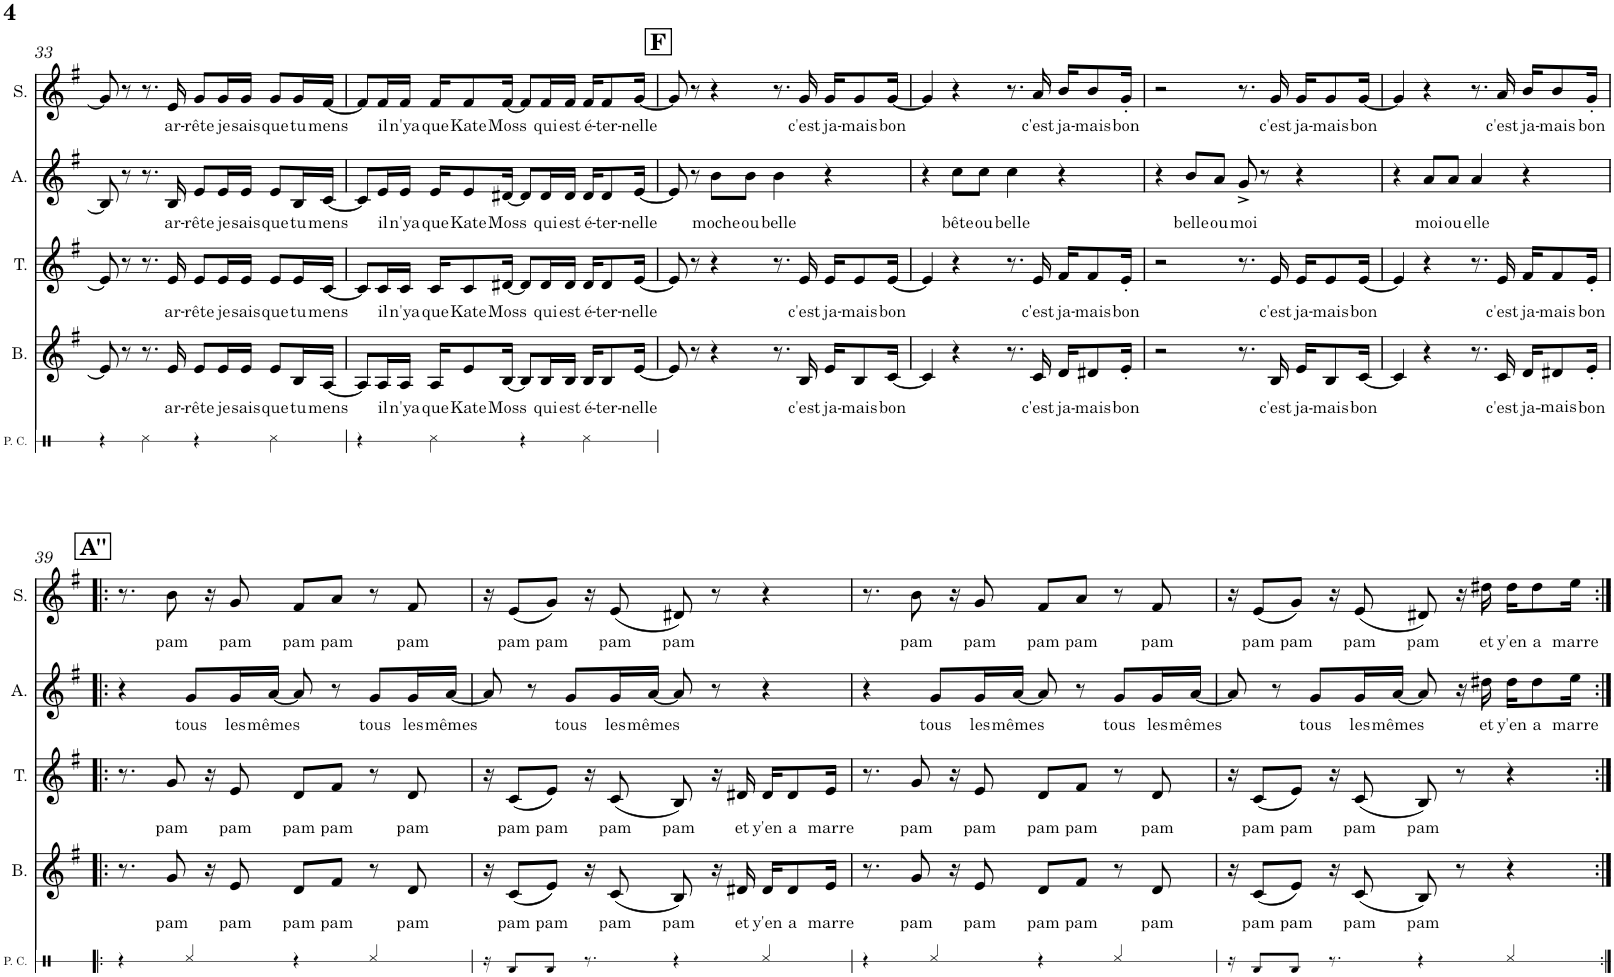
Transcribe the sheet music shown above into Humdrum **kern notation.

**kern	**kern	**text	**kern	**text	**kern	**text	**kern	**text
*part5	*part4	*part4	*part3	*part3	*part2	*part2	*part1	*part1
*staff5	*staff4	*staff4	*staff3	*staff3	*staff2	*staff2	*staff1	*staff1
*I"Perc. corp.	*I"Basse	*	*I"Ténor	*	*I"Alto	*	*I"Soprano	*
*I'P. C.	*I'B.	*	*I'T.	*	*I'A.	*	*I'S.	*
!!LO:PB:g=z
*clefX	*clefG2	*	*clefG2	*	*clefG2	*	*clefG2	*
*k[]	*k[f#]	*	*k[f#]	*	*k[f#]	*	*k[f#]	*
*M4/4	*M4/4	*	*M4/4	*	*M4/4	*	*M4/4	*
=33	=33	=33	=33	=33	=33	=33	=33	=33
4r	8e/]	.	8e/]	.	8B/]	.	8g/]	.
.	8r	.	8r	.	8r	.	8r	.
4Rf\	8.r	.	8.r	.	8.r	.	8.r	.
!	!	!LO:LY:b	!	!LO:LY:b	!	!LO:LY:b	!	!LO:LY:b
.	16e/	ar-	16e/	ar-	16B/	ar-	16e/	ar-
!	!	!LO:LY:b	!	!LO:LY:b	!	!LO:LY:b	!	!LO:LY:b
4r	8e/L	-rête	8e/L	-rête	8e/L	-rête	8g/L	-rête
!	!	!LO:LY:b	!	!LO:LY:b	!	!LO:LY:b	!	!LO:LY:b
.	16e/L	je	16e/L	je	16e/L	je	16g/L	je
!	!	!LO:LY:b	!	!LO:LY:b	!	!LO:LY:b	!	!LO:LY:b
.	16e/JJ	sais	16e/JJ	sais	16e/JJ	sais	16g/JJ	sais
!	!	!LO:LY:b	!	!LO:LY:b	!	!LO:LY:b	!	!LO:LY:b
4Rf\	8e/L	que	8e/L	que	8e/L	que	8g/L	que
!	!	!LO:LY:b	!	!LO:LY:b	!	!LO:LY:b	!	!LO:LY:b
.	16B/L	tu	16e/L	tu	16B/L	tu	16g/L	tu
!	!	!LO:LY:b	!	!LO:LY:b	!	!LO:LY:b	!	!LO:LY:b
.	[16A/JJ	mens	[16c/JJ	mens	[16c/JJ	mens	[16f#/JJ	mens
=34	=34	=34	=34	=34	=34	=34	=34	=34
4r	8A/L]	.	8c/L]	.	8c/L]	.	8f#/L]	.
!	!	!LO:LY:b	!	!LO:LY:b	!	!LO:LY:b	!	!LO:LY:b
.	16A/L	il	16c/L	il	16e/L	il	16f#/L	il
!	!	!LO:LY:b	!	!LO:LY:b	!	!LO:LY:b	!	!LO:LY:b
.	16A/JJ	n'ya	16c/JJ	n'ya	16e/JJ	n'ya	16f#/JJ	n'ya
!	!	!LO:LY:b	!	!LO:LY:b	!	!LO:LY:b	!	!LO:LY:b
4Rf\	16A/KL	que	16c/KL	que	16e/KL	que	16f#/KL	que
!	!	!LO:LY:b	!	!LO:LY:b	!	!LO:LY:b	!	!LO:LY:b
.	8e/	Kate	8c/	Kate	8e/	Kate	8f#/	Kate
!	!	!LO:LY:b	!	!LO:LY:b	!	!LO:LY:b	!	!LO:LY:b
.	[16B/Jk	Moss	[16d#X/Jk	Moss	[16d#X/Jk	Moss	[16f#/Jk	Moss
4r	8B/L]	.	8d#/L]	.	8d#/L]	.	8f#/L]	.
!	!	!LO:LY:b	!	!LO:LY:b	!	!LO:LY:b	!	!LO:LY:b
.	16B/L	qui	16d#/L	qui	16d#/L	qui	16f#/L	qui
!	!	!LO:LY:b	!	!LO:LY:b	!	!LO:LY:b	!	!LO:LY:b
.	16B/JJ	est	16d#/JJ	est	16d#/JJ	est	16f#/JJ	est
!	!	!LO:LY:b	!	!LO:LY:b	!	!LO:LY:b	!	!LO:LY:b
4Rf\	16B/KL	é-	16d#/KL	é-	16d#/KL	é-	16f#/KL	é-
!	!	!LO:LY:b	!	!LO:LY:b	!	!LO:LY:b	!	!LO:LY:b
.	8B/	-ter-	8d#/	-ter-	8d#/	-ter-	8f#/	-ter-
!	!	!LO:LY:b	!	!LO:LY:b	!	!LO:LY:b	!	!LO:LY:b
.	[16e/Jk	-nelle	[16e/Jk	-nelle	[16e/Jk	-nelle	[16g/Jk	-nelle
!!LO:REH:place=s1:a:B:cj:fs=14:t=F
=35	=35	=35	=35	=35	=35	=35	=35	=35
1r	8e/]	.	8e/]	.	8e/]	.	8g/]	.
.	8r	.	8r	.	8r	.	8r	.
!	!	!	!	!	!	!LO:LY:b	!	!
.	4r	.	4r	.	8b\L	moche	4r	.
!	!	!	!	!	!	!LO:LY:b	!	!
.	.	.	.	.	8b\J	ou	.	.
!	!	!	!	!	!	!LO:LY:b	!	!
.	8.r	.	8.r	.	4b\	belle	8.r	.
!	!	!LO:LY:b	!	!LO:LY:b	!	!	!	!LO:LY:b
.	16B/	c'est	16e/	c'est	.	.	16g/	c'est
!	!	!LO:LY:b	!	!LO:LY:b	!	!	!	!LO:LY:b
.	16e/KL	ja-	16e/KL	ja-	4r	.	16g/KL	ja-
!	!	!LO:LY:b	!	!LO:LY:b	!	!	!	!LO:LY:b
.	8B/	-mais	8e/	-mais	.	.	8g/	-mais
!	!	!LO:LY:b	!	!LO:LY:b	!	!	!	!LO:LY:b
.	[16c/Jk	bon	[16e/Jk	bon	.	.	[16g/Jk	bon
=36	=36	=36	=36	=36	=36	=36	=36	=36
1r	4c/]	.	4e/]	.	4r	.	4g/]	.
!	!	!	!	!	!	!LO:LY:b	!	!
.	4r	.	4r	.	8cc\L	bête	4r	.
!	!	!	!	!	!	!LO:LY:b	!	!
.	.	.	.	.	8cc\J	ou	.	.
!	!	!	!	!	!	!LO:LY:b	!	!
.	8.r	.	8.r	.	4cc\	belle	8.r	.
!	!	!LO:LY:b	!	!LO:LY:b	!	!	!	!LO:LY:b
.	16c/	c'est	16e/	c'est	.	.	16a/	c'est
!	!	!LO:LY:b	!	!LO:LY:b	!	!	!	!LO:LY:b
.	16d/KL	ja-	16f#/KL	ja-	4r	.	16b/KL	ja-
!	!	!LO:LY:b	!	!LO:LY:b	!	!	!	!LO:LY:b
.	8d#X/	-mais	8f#/	-mais	.	.	8b/	-mais
!	!	!LO:LY:b	!	!LO:LY:b	!	!	!	!LO:LY:b
.	16e'/Jk	bon	16e'/Jk	bon	.	.	16g'/Jk	bon
=37	=37	=37	=37	=37	=37	=37	=37	=37
1r	2r	.	2r	.	4r	.	2r	.
!	!	!	!	!	!	!LO:LY:b	!	!
.	.	.	.	.	8b/L	belle	.	.
!	!	!	!	!	!	!LO:LY:b	!	!
.	.	.	.	.	8a/J	ou	.	.
!	!	!	!	!	!	!LO:LY:b	!	!
.	8.r	.	8.r	.	8g^/	moi	8.r	.
.	.	.	.	.	8r	.	.	.
!	!	!LO:LY:b	!	!LO:LY:b	!	!	!	!LO:LY:b
.	16B/	c'est	16e/	c'est	.	.	16g/	c'est
!	!	!LO:LY:b	!	!LO:LY:b	!	!	!	!LO:LY:b
.	16e/KL	ja-	16e/KL	ja-	4r	.	16g/KL	ja-
!	!	!LO:LY:b	!	!LO:LY:b	!	!	!	!LO:LY:b
.	8B/	-mais	8e/	-mais	.	.	8g/	-mais
!	!	!LO:LY:b	!	!LO:LY:b	!	!	!	!LO:LY:b
.	[16c/Jk	bon	[16e/Jk	bon	.	.	[16g/Jk	bon
=38	=38	=38	=38	=38	=38	=38	=38	=38
1r	4c/]	.	4e/]	.	4r	.	4g/]	.
!	!	!	!	!	!	!LO:LY:b	!	!
.	4r	.	4r	.	8a/L	moi	4r	.
!	!	!	!	!	!	!LO:LY:b	!	!
.	.	.	.	.	8a/J	ou	.	.
!	!	!	!	!	!	!LO:LY:b	!	!
.	8.r	.	8.r	.	4a/	elle	8.r	.
!	!	!LO:LY:b	!	!LO:LY:b	!	!	!	!LO:LY:b
.	16c/	c'est	16e/	c'est	.	.	16a/	c'est
!	!	!LO:LY:b	!	!LO:LY:b	!	!	!	!LO:LY:b
.	16d/KL	ja-	16f#/KL	ja-	4r	.	16b/KL	ja-
!	!	!LO:LY:b	!	!LO:LY:b	!	!	!	!LO:LY:b
.	8d#X/	-mais	8f#/	-mais	.	.	8b/	-mais
!	!	!LO:LY:b	!	!LO:LY:b	!	!	!	!LO:LY:b
.	16e'/Jk	bon	16e'/Jk	bon	.	.	16g'/Jk	bon
!!LO:LB:g=z
!!LO:REH:place=s1:a:B:cj:fs=14:t=A''
=39!|:	=39!|:	=39!|:	=39!|:	=39!|:	=39!|:	=39!|:	=39!|:	=39!|:
4r	8.r	.	8.r	.	4r	.	8.r	.
!	!	!LO:LY:b	!	!LO:LY:b	!	!	!	!LO:LY:b
.	8g/	pam	8g/	pam	.	.	8b\	pam
!	!	!	!	!	!	!LO:LY:b	!	!
4Rf/	.	.	.	.	8g/L	tous	.	.
.	16r	.	16r	.	.	.	16r	.
!	!	!LO:LY:b	!	!LO:LY:b	!	!LO:LY:b	!	!LO:LY:b
.	8e/	pam	8e/	pam	16g/L	les	8g/	pam
!	!	!	!	!	!	!LO:LY:b	!	!
.	.	.	.	.	[16a/JJ	mêmes	.	.
!	!	!LO:LY:b	!	!LO:LY:b	!	!	!	!LO:LY:b
4r	8d/L	pam	8d/L	pam	8a/]	.	8f#/L	pam
!	!	!LO:LY:b	!	!LO:LY:b	!	!	!	!LO:LY:b
.	8f#/J	pam	8f#/J	pam	8r	.	8a/J	pam
!	!	!	!	!	!	!LO:LY:b	!	!
4Rf/	8r	.	8r	.	8g/L	tous	8r	.
!	!	!LO:LY:b	!	!LO:LY:b	!	!LO:LY:b	!	!LO:LY:b
.	8d/	pam	8d/	pam	16g/L	les	8f#/	pam
!	!	!	!	!	!	!LO:LY:b	!	!
.	.	.	.	.	[16a/JJ	mêmes	.	.
=40	=40	=40	=40	=40	=40	=40	=40	=40
16r	16r	.	16r	.	8a/]	.	16r	.
!	!	!LO:LY:b	!	!LO:LY:b	!	!	!	!LO:LY:b
8RB/L	(8c/L	pam	(8c/L	pam	.	.	(8e/L	pam
.	.	.	.	.	8r	.	.	.
!	!	!LO:LY:b	!	!LO:LY:b	!	!	!	!LO:LY:b
8RB/J	8e/J)	pam	8e/J)	pam	.	.	8g/J)	pam
!	!	!	!	!	!	!LO:LY:b	!	!
.	.	.	.	.	8g/L	tous	.	.
8.r	16r	.	16r	.	.	.	16r	.
!	!	!LO:LY:b	!	!LO:LY:b	!	!LO:LY:b	!	!LO:LY:b
.	(8c/	pam	(8c/	pam	16g/L	les	(8e/	pam
!	!	!	!	!	!	!LO:LY:b	!	!
.	.	.	.	.	[16a/JJ	mêmes	.	.
!	!	!LO:LY:b	!	!LO:LY:b	!	!	!	!LO:LY:b
4r	8B/)	pam	8B/)	pam	8a/]	.	8d#X/)	pam
.	16r	.	16r	.	8r	.	8r	.
!	!	!LO:LY:b	!	!LO:LY:b	!	!	!	!
.	16d#X/	et	16d#X/	et	.	.	.	.
!	!	!LO:LY:b	!	!LO:LY:b	!	!	!	!
4Rf/	16d#/KL	y'en	16d#/KL	y'en	4r	.	4r	.
!	!	!LO:LY:b	!	!LO:LY:b	!	!	!	!
.	8d#/	a	8d#/	a	.	.	.	.
!	!	!LO:LY:b	!	!LO:LY:b	!	!	!	!
.	16e/Jk	marre	16e/Jk	marre	.	.	.	.
=41	=41	=41	=41	=41	=41	=41	=41	=41
4r	8.r	.	8.r	.	4r	.	8.r	.
!	!	!LO:LY:b	!	!LO:LY:b	!	!	!	!LO:LY:b
.	8g/	pam	8g/	pam	.	.	8b\	pam
!	!	!	!	!	!	!LO:LY:b	!	!
4Rf/	.	.	.	.	8g/L	tous	.	.
.	16r	.	16r	.	.	.	16r	.
!	!	!LO:LY:b	!	!LO:LY:b	!	!LO:LY:b	!	!LO:LY:b
.	8e/	pam	8e/	pam	16g/L	les	8g/	pam
!	!	!	!	!	!	!LO:LY:b	!	!
.	.	.	.	.	[16a/JJ	mêmes	.	.
!	!	!LO:LY:b	!	!LO:LY:b	!	!	!	!LO:LY:b
4r	8d/L	pam	8d/L	pam	8a/]	.	8f#/L	pam
!	!	!LO:LY:b	!	!LO:LY:b	!	!	!	!LO:LY:b
.	8f#/J	pam	8f#/J	pam	8r	.	8a/J	pam
!	!	!	!	!	!	!LO:LY:b	!	!
4Rf/	8r	.	8r	.	8g/L	tous	8r	.
!	!	!LO:LY:b	!	!LO:LY:b	!	!LO:LY:b	!	!LO:LY:b
.	8d/	pam	8d/	pam	16g/L	les	8f#/	pam
!	!	!	!	!	!	!LO:LY:b	!	!
.	.	.	.	.	[16a/JJ	mêmes	.	.
=42	=42	=42	=42	=42	=42	=42	=42	=42
16r	16r	.	16r	.	8a/]	.	16r	.
!	!	!LO:LY:b	!	!LO:LY:b	!	!	!	!LO:LY:b
8RB/L	(8c/L	pam	(8c/L	pam	.	.	(8e/L	pam
.	.	.	.	.	8r	.	.	.
!	!	!LO:LY:b	!	!LO:LY:b	!	!	!	!LO:LY:b
8RB/J	8e/J)	pam	8e/J)	pam	.	.	8g/J)	pam
!	!	!	!	!	!	!LO:LY:b	!	!
.	.	.	.	.	8g/L	tous	.	.
8.r	16r	.	16r	.	.	.	16r	.
!	!	!LO:LY:b	!	!LO:LY:b	!	!LO:LY:b	!	!LO:LY:b
.	(8c/	pam	(8c/	pam	16g/L	les	(8e/	pam
!	!	!	!	!	!	!LO:LY:b	!	!
.	.	.	.	.	[16a/JJ	mêmes	.	.
!	!	!LO:LY:b	!	!LO:LY:b	!	!	!	!LO:LY:b
4r	8B/)	pam	8B/)	pam	8a/]	.	8d#X/)	pam
.	8r	.	8r	.	16r	.	16r	.
!	!	!	!	!	!	!LO:LY:b	!	!LO:LY:b
.	.	.	.	.	16dd#X\	et	16dd#X\	et
!	!	!	!	!	!	!LO:LY:b	!	!LO:LY:b
4Rf/	4r	.	4r	.	16dd#\KL	y'en	16dd#\KL	y'en
!	!	!	!	!	!	!LO:LY:b	!	!LO:LY:b
.	.	.	.	.	8dd#\	a	8dd#\	a
!	!	!	!	!	!	!LO:LY:b	!	!LO:LY:b
.	.	.	.	.	16ee\Jk	marre	16ee\Jk	marre
=:|!	=:|!	=:|!	=:|!	=:|!	=:|!	=:|!	=:|!	=:|!
*-	*-	*-	*-	*-	*-	*-	*-	*-
